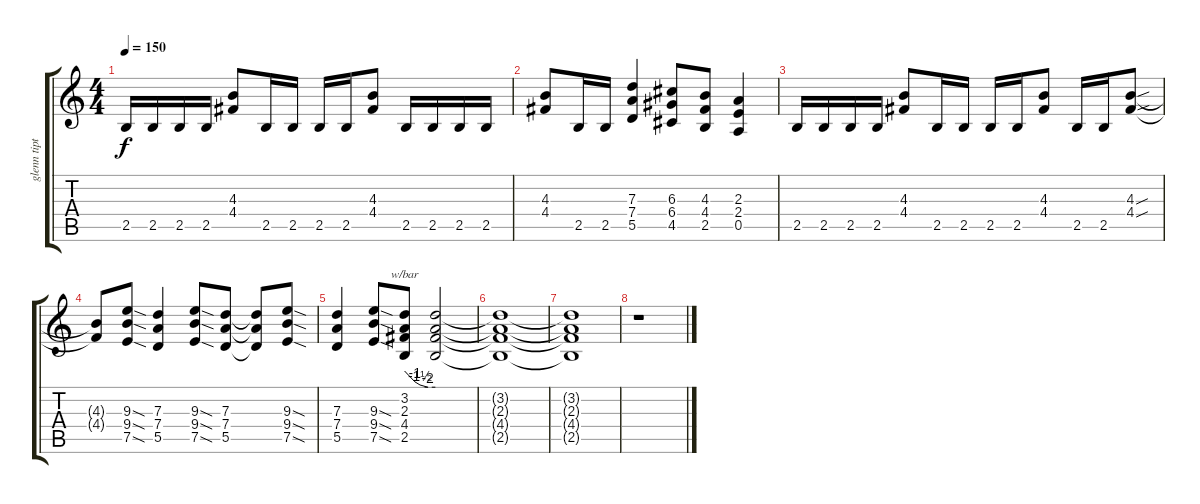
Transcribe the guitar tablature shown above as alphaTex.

\track ("glenn tipton" "glenn tipt") {instrument distortionguitar}
\staff {score tabs}
\tuning (E4 B3 G3 D3 A2 E2) {hide}
\ts (4 4)
\tempo 150
\clef g2
\ks c
2.5.16{dy f} 2.5.16 2.5.16 2.5.16 (4.3 4.4).8 2.5.16 2.5.16 2.5.16 2.5.16 (4.3 4.4).8 2.5.16 2.5.16 2.5.16 2.5.16 |
(4.3 4.4).8 2.5.16 2.5.16 (7.3 7.4 5.5).4 (6.3 6.4 4.5).8 (4.3 4.4 2.5).8 (2.3 2.4 0.5).4 |
2.5.16 2.5.16 2.5.16 2.5.16 (4.3 4.4).8 2.5.16 2.5.16 2.5.16 2.5.16 (4.3 4.4).8 2.5.16 2.5.16 (4.3{sou} 4.4{sou}).8 |
(4.3{t} 4.4{t}).8 (9.3{sod} 9.4{sod} 7.5{sod}).8 (7.3 7.4 5.5).4 (9.3{sod} 9.4{sod} 7.5{sod}).8 (7.3 7.4 5.5).8 (7.3{t} 7.4{t} 5.5{t}).8 (9.3{sod} 9.4{sod} 7.5{sod}).8 |
(7.3 7.4 5.5).4 (9.3{sod} 9.4{sod} 7.5{sod}).8 (3.2 2.3 4.4 2.5).8{tbe (custom default 0 0 20 -4 30 -6 45 -8 60 -8) volume 0} (3.2{t} 2.3{t} 4.4{t} 2.5{t}).2 |
(3.2{t} 2.3{t} 4.4{t} 2.5{t}).1 |
(3.2{t} 2.3{t} 4.4{t} 2.5{t}).1 |
r.1
